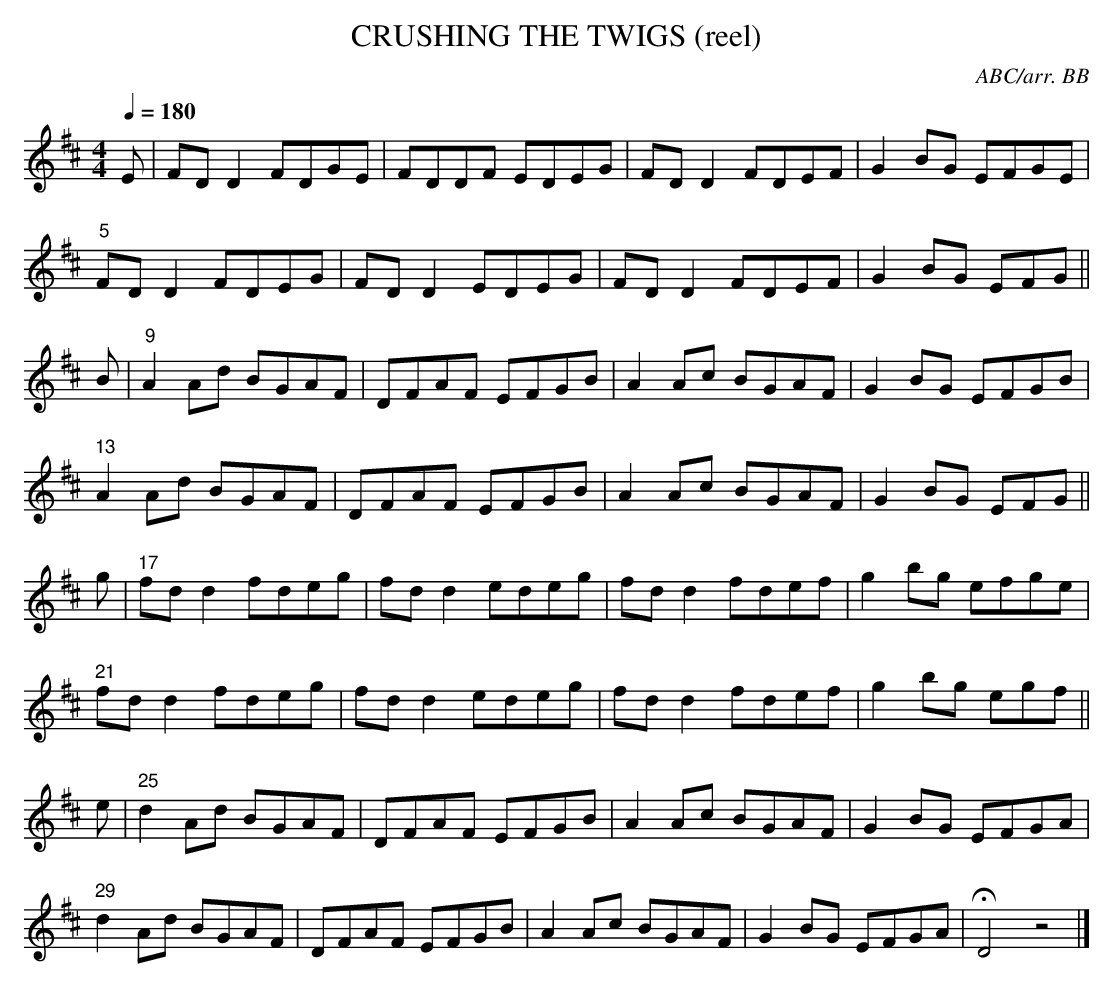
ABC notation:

X:1
T:CRUSHING THE TWIGS (reel)
C:ABC/arr. BB
Q:1/4=180
L:1/8
M:4/4
K:D
E|FDD2 FDGE|FDDF EDEG|FDD2 FDEF|G2 BG EFGE|
"5"FDD2 FDEG|FDD2 EDEG|FDD2 FDEF|G2BG EFG||
B|"9"A2 Ad BGAF|DFAF EFGB|A2Ac BGAF|G2BG EFGB|
"13"A2 Ad BGAF|DFAF EFGB|A2Ac BGAF|G2BG EFG||
g|"17"fdd2 fdeg|fdd2 edeg|fdd2 fdef|g2 bg efge|
"21"fdd2 fdeg|fdd2 edeg|fdd2 fdef|g2 bg egf||
e|"25"d2Ad BGAF|DFAF EFGB|A2Ac BGAF|G2BG EFGA|
"29"d2Ad BGAF|DFAF EFGB|A2Ac BGAF|G2BG EFGA|HD4z4|]
